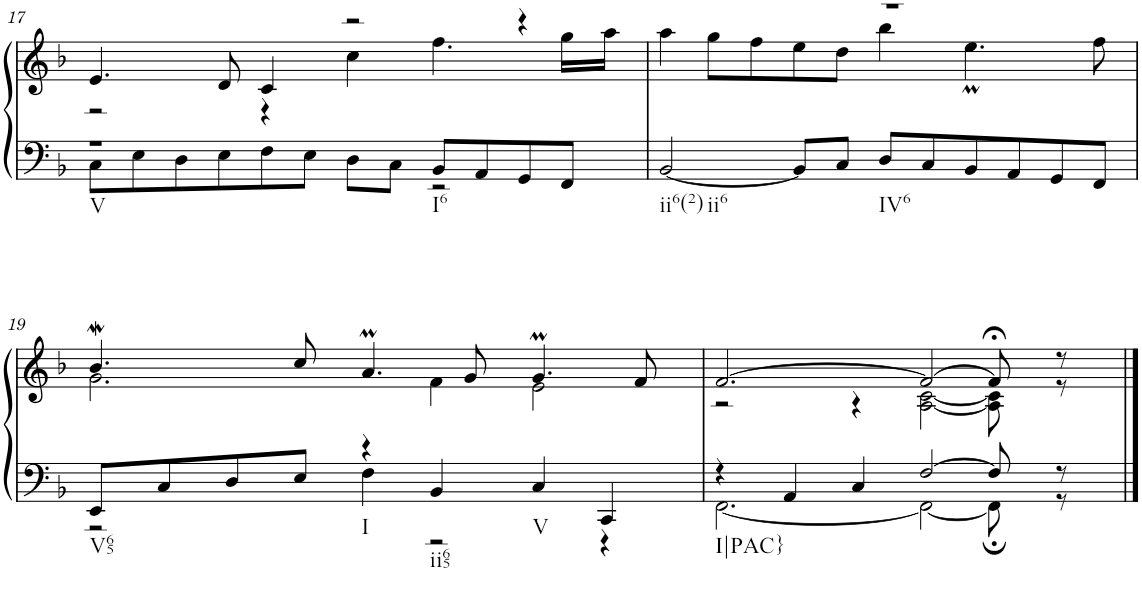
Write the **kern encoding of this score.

**kern	**kern
*part1	*part1
*staff2	*staff1
*I"Klavier linke Hand	*
!!LO:PB:g=z
*clefF4	*clefG2
*k[b-]	*k[b-]
*M6/4	*M6/4
=17	=17
*^	*^
!LO:TX:b:t=V	!	!	!
1r	8C\L	4.e/	2r
.	8E\	.	.
.	8D\	.	.
.	8E\	8d/	.
.	8F\	4c/	4r
.	8E\J	.	.
.	8D\L	2r	4cc\
.	8C\J	.	.
!LO:TX:b:t=I6	!	!	!
8BB-/L	2r	.	4.ff\
8AA/	.	.	.
8GG/	.	4r	.
8FF/J	.	.	16gg\LL
.	.	.	16aa\JJ
*v	*v	*	*
=18	=18	=18
!LO:TX:b:t=ii6(2)	!	!
!LO:TX:b:t=ii6	!	!
[2BB-/	1.r	4aa\
.	.	8gg\L
.	.	8ff\
8BB-/L]	.	8ee\
8C/J	.	8dd\J
!LO:TX:b:t=IV6	!	!
8D/L	.	4bb-\
8C/	.	.
8BB-/	.	4.eem\
8AA/	.	.
8GG/	.	.
8FF/J	.	8ff\
!!LO:LB:g=z	!!
=19	=19	=19
*^	*	*
!LO:TX:b:t=V65	!	!	!
8EE/L	2r	4.b-w/	2.g\
8C/	.	.	.
8D/	.	.	.
8E/J	.	8cc/	.
!LO:TX:b:t=I	!	!	!
4r	4F\	4.am/	.
!LO:TX:b:t=ii65	!	!	!
4BB-/	2r	.	4f\
.	.	8g/	.
!LO:TX:b:t=V	!	!	!
4C/	.	4.gM/	2e\
4CC/	4r	.	.
.	.	8f/	.
=20	=20	=20	=20
!LO:TX:b:t=I|PAC}	!	!	!
4r	[2.FF\	[2.f/	2r
4AA/	.	.	.
4C/	.	.	4r
[2F/	2FF\_	2f/_	[2A\ [2c\
8F/]	8FF;\]	8f;</]	8A\] 8c\]
8r	8r	8r	8r
*v	*v	*	*
*	*v	*v
==	==
*-	*-
